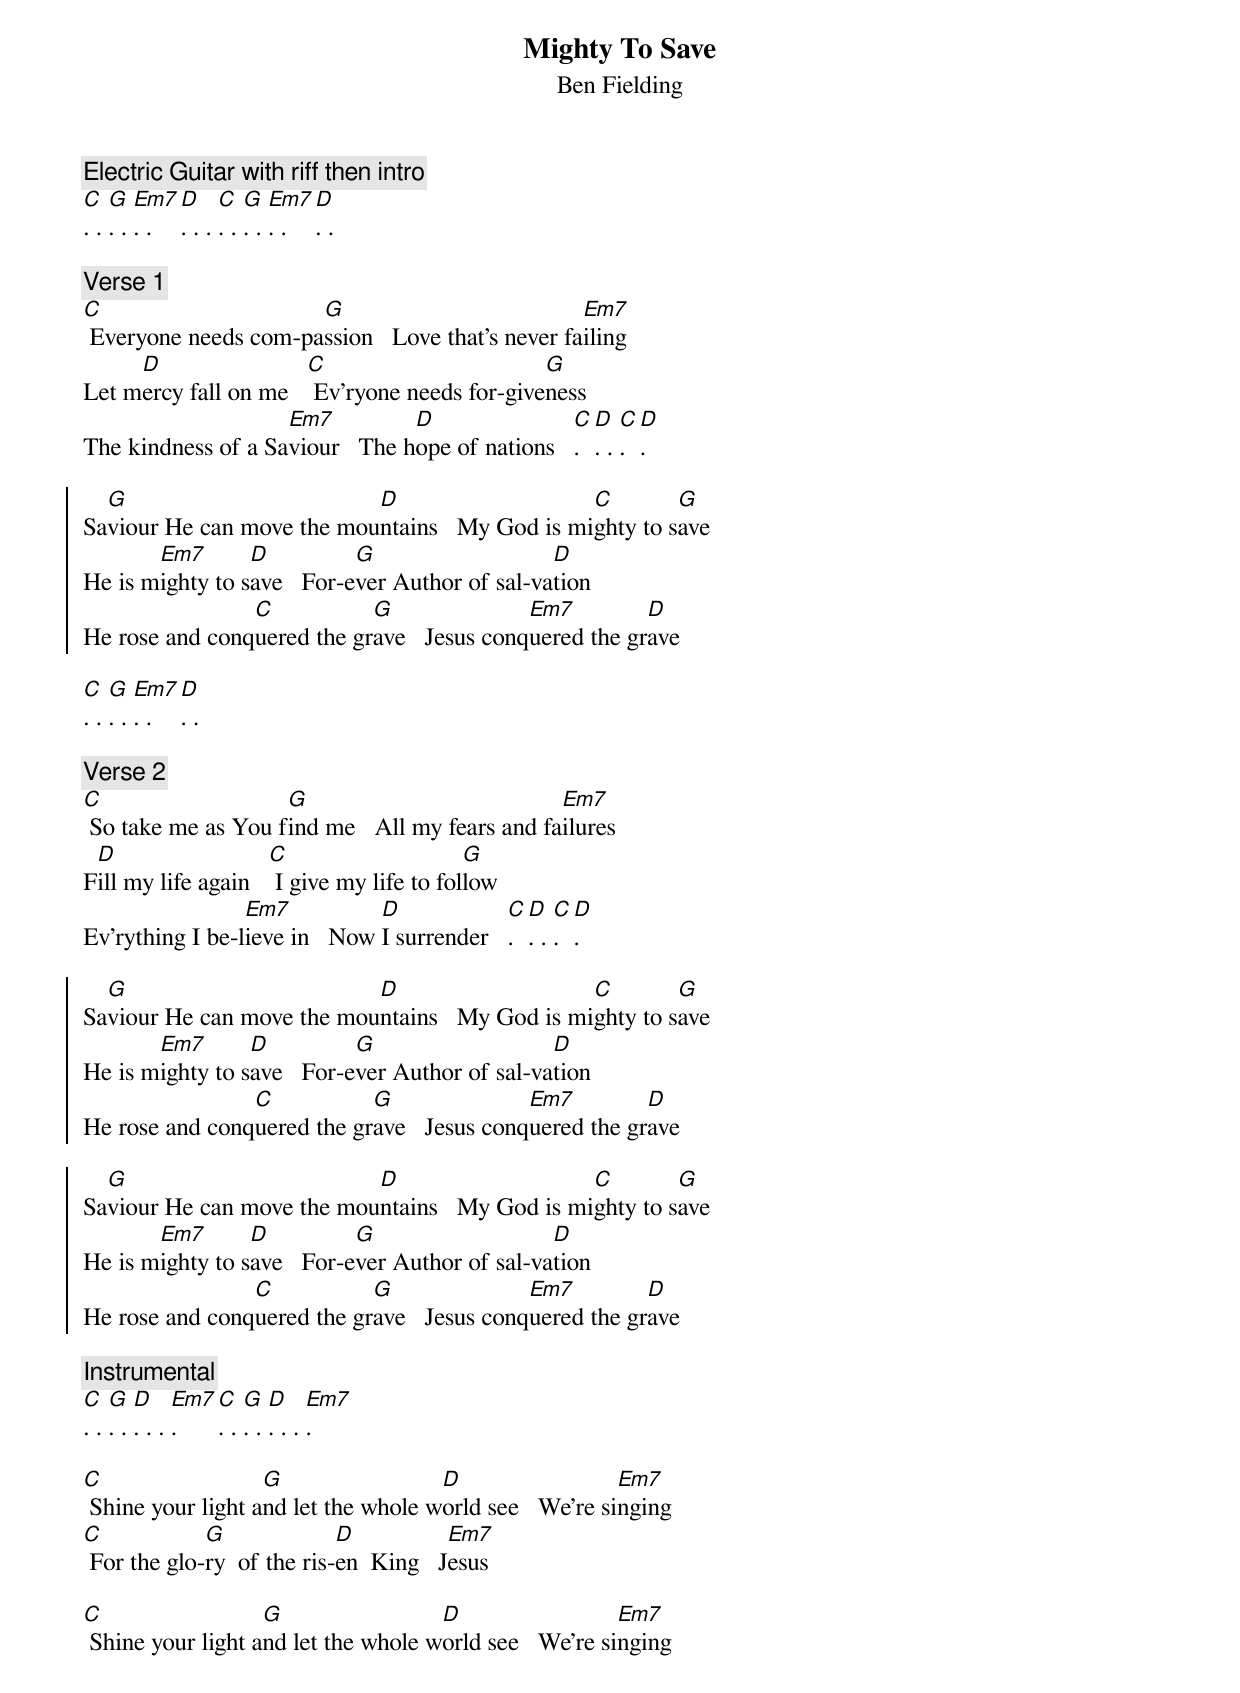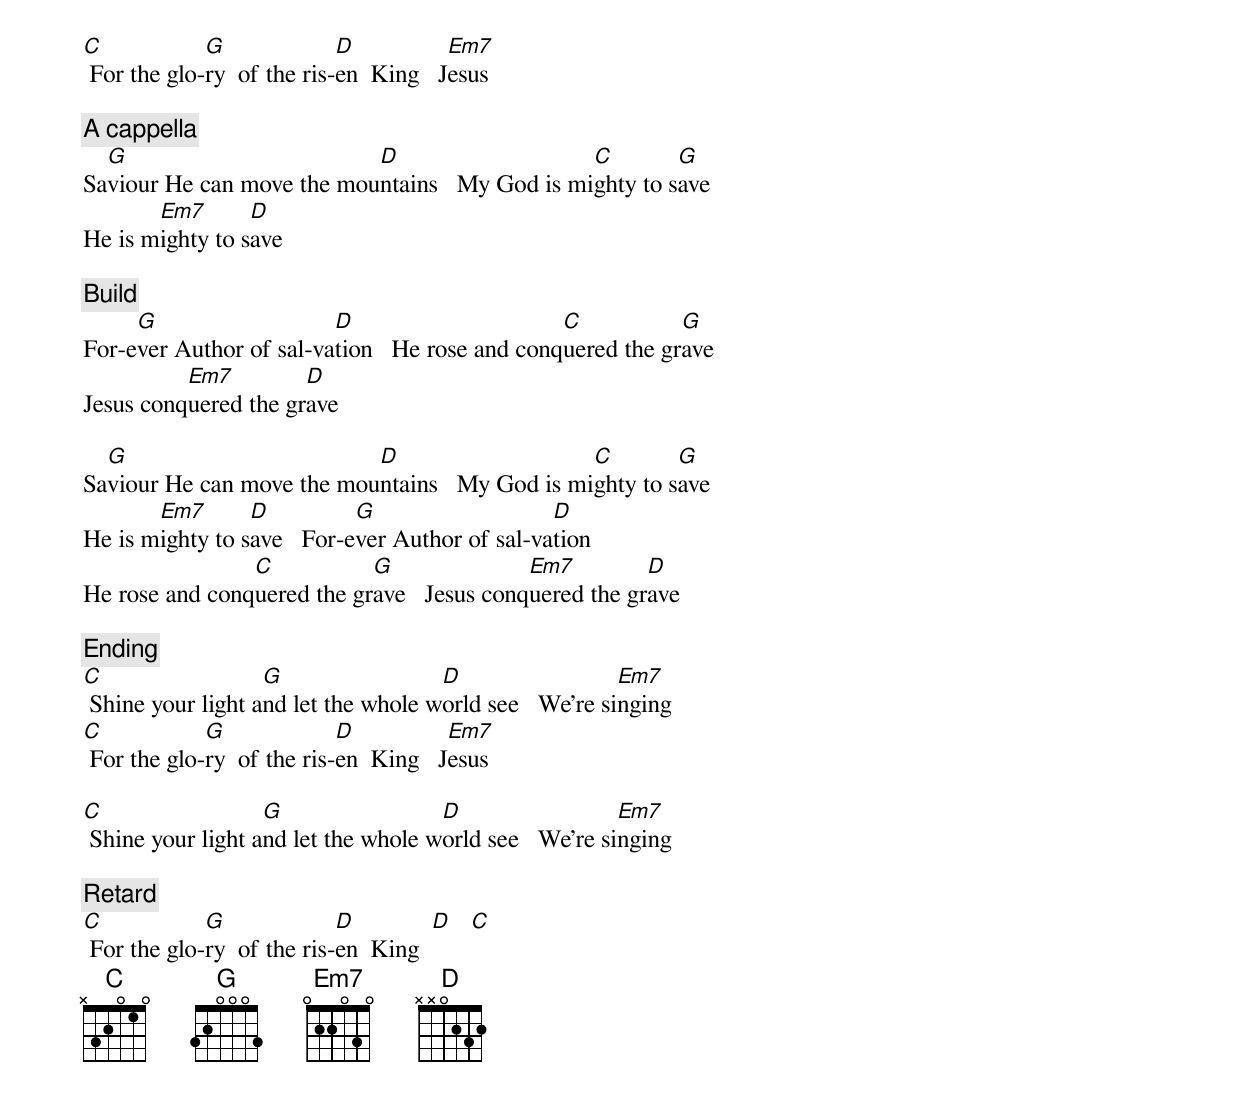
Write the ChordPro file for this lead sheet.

{title:Mighty To Save}
{subtitle:Ben Fielding}
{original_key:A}
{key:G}
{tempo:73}
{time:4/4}
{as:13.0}
{c:Electric Guitar with riff then intro}
[C]. . [G]. . [Em7]. . [D]. . . [C]. . [G]. . [Em7]. . [D]. .

{c:Verse 1}
[C] Everyone needs com-pa[G]ssion   Love that's never fa[Em7]iling
Let m[D]ercy fall on me   [C] Ev’ryone needs for-give[G]ness
The kindness of a Sa[Em7]viour   The h[D]ope of nations   [C]. [D]. . [C]. [D].

{soc}
Sa[G]viour He can move the mou[D]ntains   My God is mi[C]ghty to s[G]ave
He is m[Em7]ighty to s[D]ave   For-e[G]ver Author of sal-va[D]tion
He rose and conq[C]uered the gr[G]ave   Jesus conq[Em7]uered the gr[D]ave
{eoc}

[C]. . [G]. . [Em7]. . [D]. .

{c:Verse 2}
[C] So take me as You f[G]ind me   All my fears and fa[Em7]ilures
F[D]ill my life again   [C] I give my life to fol[G]low
Ev’rything I be-l[Em7]ieve in   Now [D]I surrender   [C]. [D]. . [C]. [D].

{soc}
Sa[G]viour He can move the mou[D]ntains   My God is mi[C]ghty to s[G]ave
He is m[Em7]ighty to s[D]ave   For-e[G]ver Author of sal-va[D]tion
He rose and conq[C]uered the gr[G]ave   Jesus conq[Em7]uered the gr[D]ave

Sa[G]viour He can move the mou[D]ntains   My God is mi[C]ghty to s[G]ave
He is m[Em7]ighty to s[D]ave   For-e[G]ver Author of sal-va[D]tion
He rose and conq[C]uered the gr[G]ave   Jesus conq[Em7]uered the gr[D]ave
{eoc}

{c:Instrumental}
[C]. . [G]. . [D]. . . [Em7]. [C]. . [G]. . [D]. . . [Em7].

{sob}
[C] Shine your light a[G]nd let the whole w[D]orld see   We're si[Em7]nging
[C] For the glo-[G]ry  of the ris-[D]en  King   J[Em7]esus

[C] Shine your light a[G]nd let the whole w[D]orld see   We're si[Em7]nging
[C] For the glo-[G]ry  of the ris-[D]en  King   J[Em7]esus
{eob}

{c:A cappella}
Sa[G]viour He can move the mou[D]ntains   My God is mi[C]ghty to s[G]ave
He is m[Em7]ighty to s[D]ave

{c:Build}
For-e[G]ver Author of sal-va[D]tion   He rose and conq[C]uered the gr[G]ave
Jesus conq[Em7]uered the gr[D]ave

Sa[G]viour He can move the mou[D]ntains   My God is mi[C]ghty to s[G]ave
He is m[Em7]ighty to s[D]ave   For-e[G]ver Author of sal-va[D]tion
He rose and conq[C]uered the gr[G]ave   Jesus conq[Em7]uered the gr[D]ave

{c:Ending}
[C] Shine your light a[G]nd let the whole w[D]orld see   We're si[Em7]nging
[C] For the glo-[G]ry  of the ris-[D]en  King   J[Em7]esus

[C] Shine your light a[G]nd let the whole w[D]orld see   We're si[Em7]nging

{c:Retard}
[C] For the glo-[G]ry  of the ris-[D]en  King  [D]   [C]
